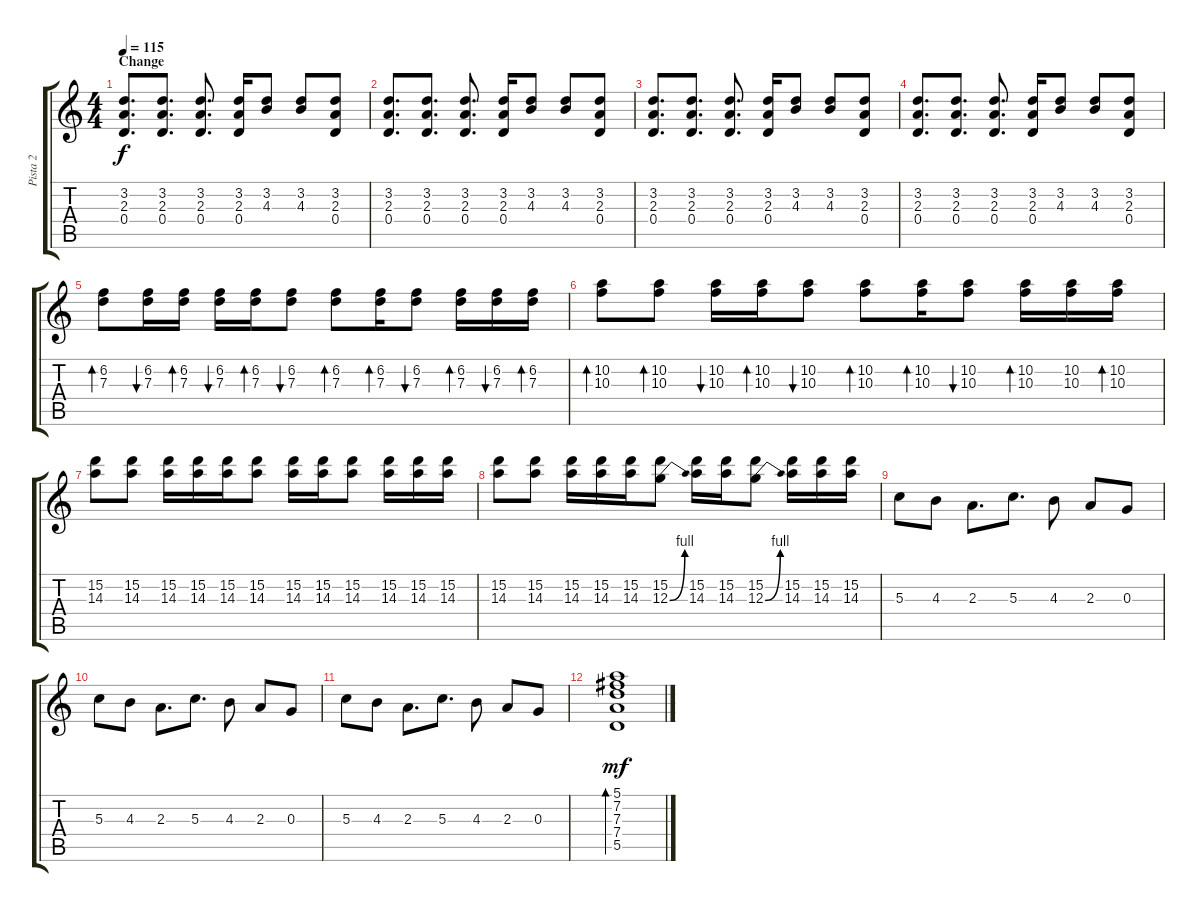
\track ("Pista 2" "Pista 2") {instrument distortionguitar}
\staff {score tabs}
\tuning (E4 B3 G3 D3 A2 E2) {hide}
\ts (4 4)
\section ("" "Change")
\tempo 115
\clef g2
\ks c
(3.2 2.3 0.4).8{d dy f} (3.2 2.3 0.4).8{d} (3.2 2.3 0.4).8{d} (3.2 2.3 0.4).16 (3.2 4.3).8 (3.2 4.3).8 (3.2 2.3 0.4).8 |
(3.2 2.3 0.4).8{d} (3.2 2.3 0.4).8{d} (3.2 2.3 0.4).8{d} (3.2 2.3 0.4).16 (3.2 4.3).8 (3.2 4.3).8 (3.2 2.3 0.4).8 |
(3.2 2.3 0.4).8{d} (3.2 2.3 0.4).8{d} (3.2 2.3 0.4).8{d} (3.2 2.3 0.4).16 (3.2 4.3).8 (3.2 4.3).8 (3.2 2.3 0.4).8 |
(3.2 2.3 0.4).8{d} (3.2 2.3 0.4).8{d} (3.2 2.3 0.4).8{d} (3.2 2.3 0.4).16 (3.2 4.3).8 (3.2 4.3).8 (3.2 2.3 0.4).8 |
(6.2 7.3).8{bd 60} (6.2 7.3).16{bu 60} (6.2 7.3).16{bd 60} (6.2 7.3).16{bu 60} (6.2 7.3).16{bd 60} (6.2 7.3).8{bu 60} (6.2 7.3).8{bd 60} (6.2 7.3).16{bd 60} (6.2 7.3).8{bu 60} (6.2 7.3).16{bd 60} (6.2 7.3).16{bu 60} (6.2 7.3).16{bd 60} |
(10.2 10.3).8{bd 60} (10.2 10.3).8{bd 60} (10.2 10.3).16{bu 60} (10.2 10.3).16{bd 60} (10.2 10.3).8{bu 60} (10.2 10.3).8{bd 60} (10.2 10.3).16{bd 60} (10.2 10.3).8{bu 60} (10.2 10.3).16{bd 60} (10.2 10.3).16 (10.2 10.3).16{bd 60} |
(15.2 14.3).8 (15.2 14.3).8 (15.2 14.3).16 (15.2 14.3).16 (15.2 14.3).16 (15.2 14.3).8 (15.2 14.3).16 (15.2 14.3).16 (15.2 14.3).8 (15.2 14.3).16 (15.2 14.3).16 (15.2 14.3).16 |
(15.2 14.3).8 (15.2 14.3).8 (15.2 14.3).16 (15.2 14.3).16 (15.2 14.3).16 (15.2 12.3{be (bend 0 0 60 4)}).8 (15.2 14.3).16 (15.2 14.3).16 (15.2 12.3{be (bend 0 0 60 4)}).8 (15.2 14.3).16 (15.2 14.3).16 (15.2 14.3).16 |
5.3.8 4.3.8 2.3.8{d} 5.3.8{d} 4.3.8 2.3.8 0.3.8 |
5.3.8 4.3.8 2.3.8{d} 5.3.8{d} 4.3.8 2.3.8 0.3.8 |
5.3.8 4.3.8 2.3.8{d} 5.3.8{d} 4.3.8 2.3.8 0.3.8 |
(5.1 7.2 7.3 7.4 5.5).1{bd 120 dy mf}
